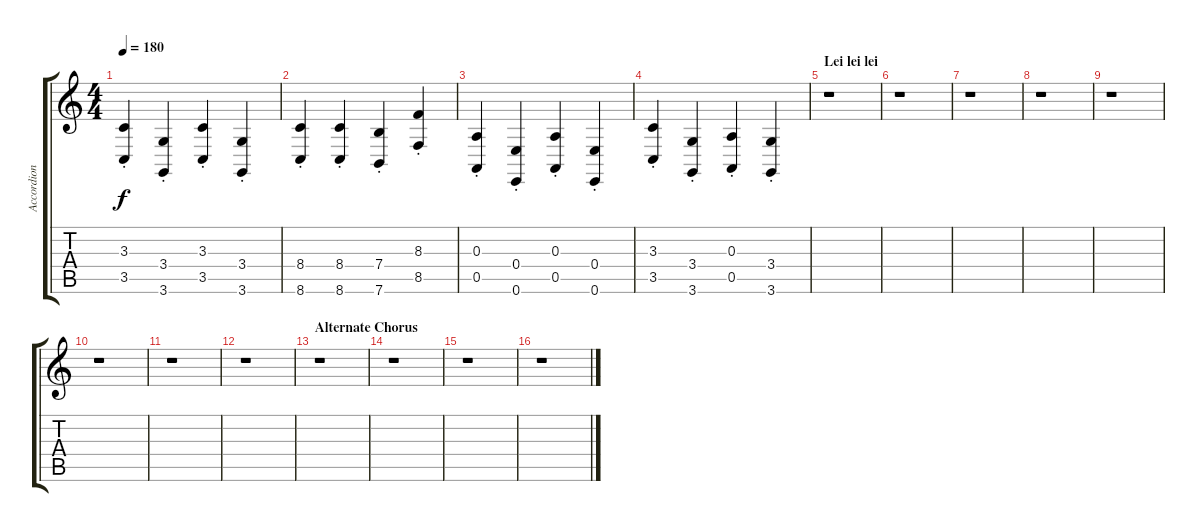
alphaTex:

\track ("Accordion - L Hand" "Accordion ") {instrument accordion}
\staff {score tabs}
\tuning (A4 E4 A3 E3 A2 E2) {hide}
\ts (4 4)
\tempo 180
\clef g2
\ks c
(3.3{st} 3.5{st}).4{dy f} (3.4{st} 3.6{st}).4 (3.3{st} 3.5{st}).4 (3.4{st} 3.6{st}).4 |
(8.4{st} 8.6{st}).4 (8.4{st} 8.6{st}).4 (7.4{st} 7.6{st}).4 (8.3{st} 8.5{st}).4 |
(0.3{st} 0.5{st}).4 (0.4{st} 0.6{st}).4 (0.3{st} 0.5{st}).4 (0.4{st} 0.6{st}).4 |
(3.3{st} 3.5{st}).4 (3.4{st} 3.6{st}).4 (0.3{st} 0.5{st}).4 (3.4{st} 3.6{st}).4 |
\section ("" "Lei lei lei")
r.1 |
r.1 |
r.1 |
r.1 |
r.1 |
r.1 |
r.1 |
r.1 |
\section ("" "Alternate Chorus")
r.1 |
r.1 |
r.1 |
r.1
